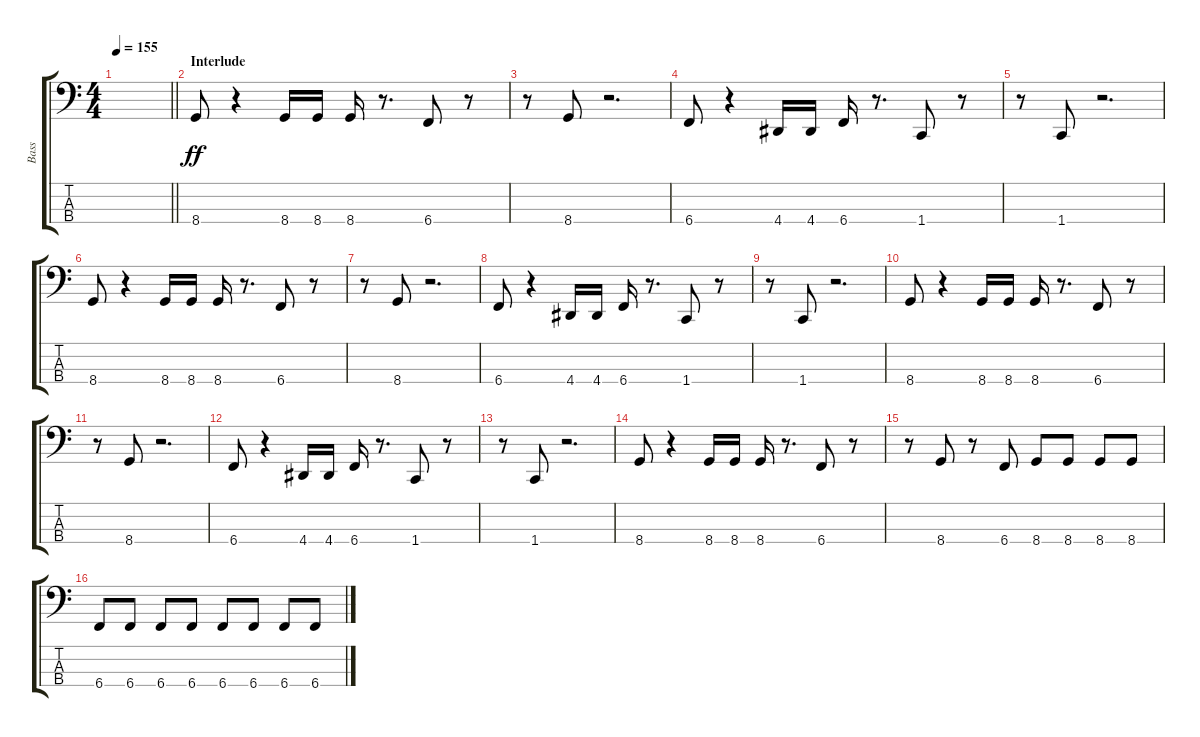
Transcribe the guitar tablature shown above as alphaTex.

\track ("Bass" "Bass") {instrument electricbassfinger}
\staff {score tabs}
\tuning (E2 B1 Gb1 B0) {hide}
\ts (4 4)
\tempo 155
\clef f4
\barLineRight lightlight
\ks c
|
\section ("" "Interlude")
8.4.8{dy ff} r.4 8.4.16 8.4.16 8.4.16 r.8{d} 6.4.8 r.8 |
r.8 8.4.8 r.2{d} |
6.4.8 r.4 4.4.16 4.4.16 6.4.16 r.8{d} 1.4.8 r.8 |
r.8 1.4.8 r.2{d} |
8.4.8 r.4 8.4.16 8.4.16 8.4.16 r.8{d} 6.4.8 r.8 |
r.8 8.4.8 r.2{d} |
6.4.8 r.4 4.4.16 4.4.16 6.4.16 r.8{d} 1.4.8 r.8 |
r.8 1.4.8 r.2{d} |
8.4.8 r.4 8.4.16 8.4.16 8.4.16 r.8{d} 6.4.8 r.8 |
r.8 8.4.8 r.2{d} |
6.4.8 r.4 4.4.16 4.4.16 6.4.16 r.8{d} 1.4.8 r.8 |
r.8 1.4.8 r.2{d} |
8.4.8 r.4 8.4.16 8.4.16 8.4.16 r.8{d} 6.4.8 r.8 |
r.8 8.4.8 r.8 6.4.8 8.4.8 8.4.8 8.4.8 8.4.8 |
6.4.8 6.4.8 6.4.8 6.4.8 6.4.8 6.4.8 6.4.8 6.4{sl}.8
